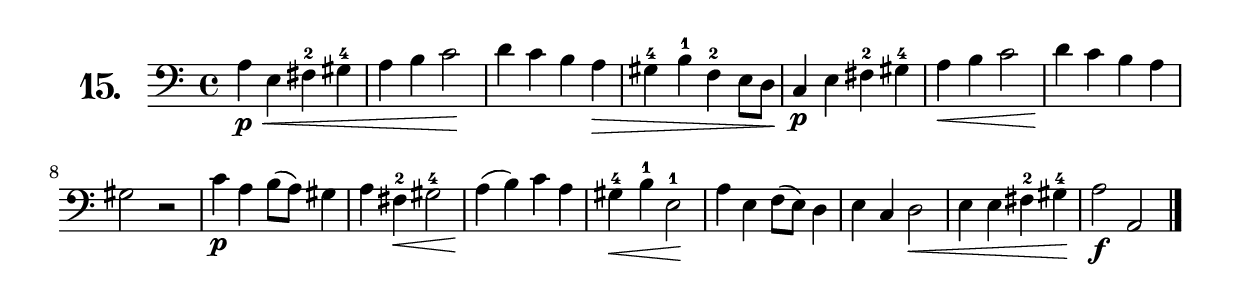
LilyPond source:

\version "2.18.2"

\score {
  \new StaffGroup = "" \with {
    instrumentName = \markup { \bold \huge { \number "15." }}
  }
  <<
    \new Staff = "celloI" 
    \relative c' {
      \clef bass
      \key c \major
      \time 4/4

      a4\p\< e fis-2 gis-4 | %01
      a b c2\!             | %02
      d4 c b a\>           | %03
      gis-4 b-1 f-2 e8 d\! | %04
      c4\p e fis-2 gis-4   | %05
      a\< b c2             | %06
      d4\! c b a           | %07
      gis2 r               | %08
      c4\p a b8( a) gis4   | %09
      a fis\<-2 gis2-4     | %10
      a4(\! b) c a         | %11
      gis\<-4 b-1 e,2\!-1  | %12
      a4 e f8( e) d4       | %13
      e c d2\<             | %14
      e4 e fis-2 gis\!-4   | %15
      a2\f a, \bar "|."    | %16

    }
  >>
  \layout {}
  \header {
    composer = "R. v. Tabb"
    piece = ""
  }
}
